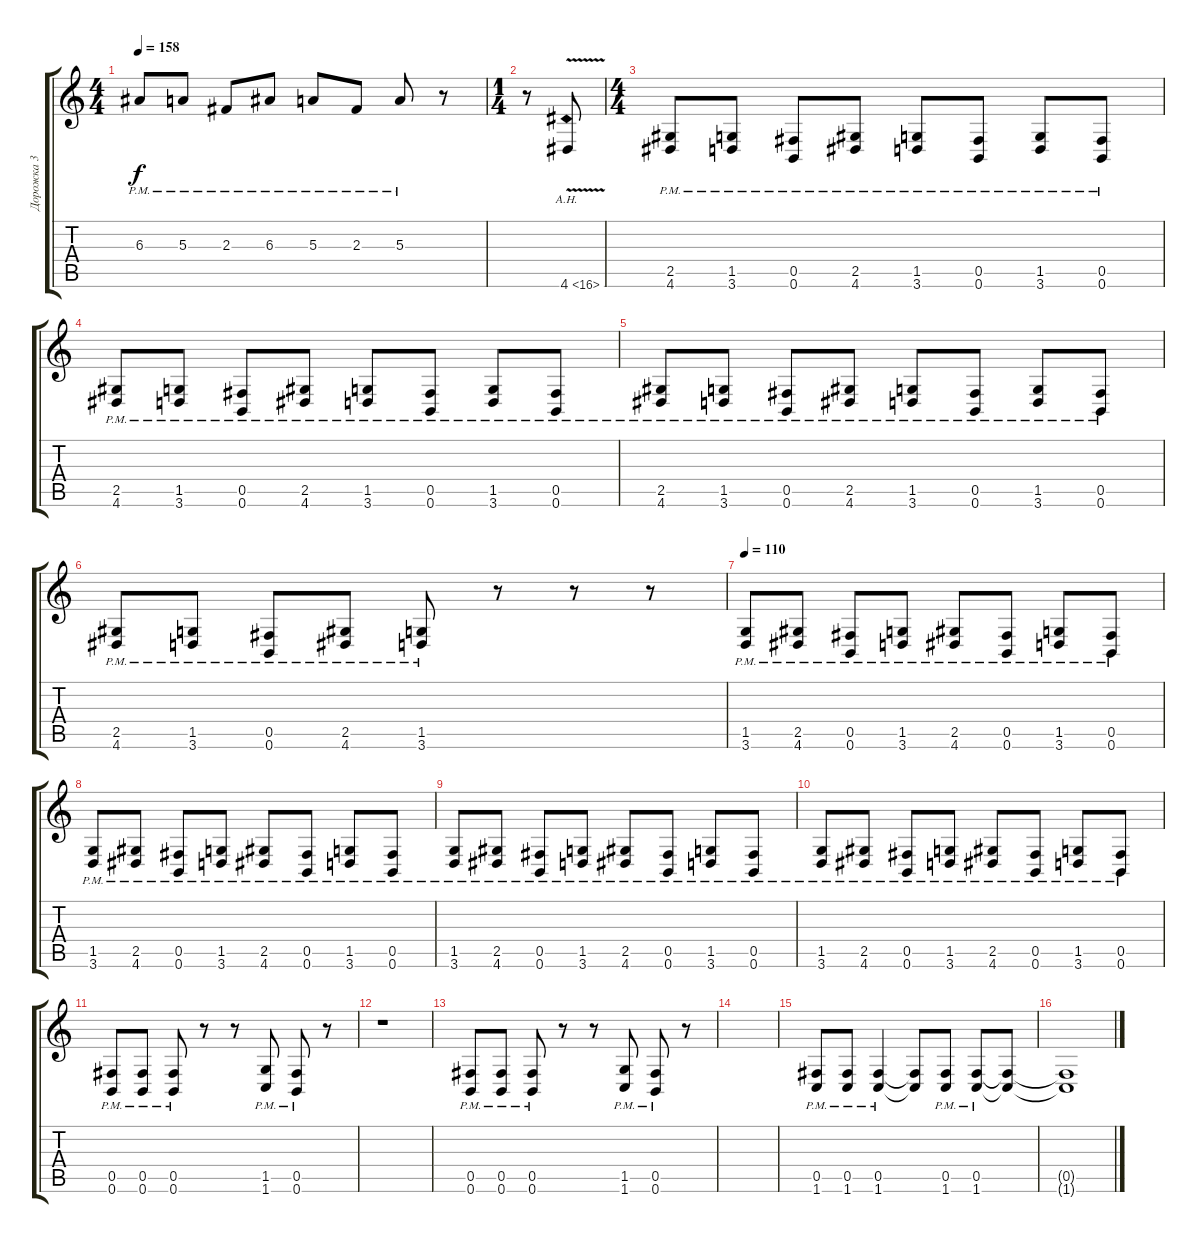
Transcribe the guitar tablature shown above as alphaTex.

\track ("Дорожка 3" "Дорожка 3") {instrument distortionguitar}
\staff {score tabs}
\tuning (Db4 Ab3 E3 B2 Gb2 B1) {hide}
\ts (4 4)
\tempo 158
\clef g2
\ks c
6.3{pm}.8{dy f} 5.3{pm}.8 2.3{pm}.8 6.3{pm}.8 5.3{pm}.8 2.3{pm}.8 5.3{pm}.8 r.8 |
\ts (1 4)
r.8 4.6{ah 12 v}.8 |
\ts (4 4)
(2.5{pm} 4.6).8 (1.5{pm} 3.6).8 (0.5{pm} 0.6).8 (2.5{pm} 4.6).8 (1.5{pm} 3.6).8 (0.5{pm} 0.6).8 (1.5{pm} 3.6).8 (0.5{pm} 0.6).8 |
(2.5{pm} 4.6).8 (1.5{pm} 3.6).8 (0.5{pm} 0.6).8 (2.5{pm} 4.6).8 (1.5{pm} 3.6).8 (0.5{pm} 0.6).8 (1.5{pm} 3.6).8 (0.5{pm} 0.6).8 |
(2.5{pm} 4.6).8 (1.5{pm} 3.6).8 (0.5{pm} 0.6).8 (2.5{pm} 4.6).8 (1.5{pm} 3.6).8 (0.5{pm} 0.6).8 (1.5{pm} 3.6).8 (0.5{pm} 0.6).8 |
(2.5{pm} 4.6).8 (1.5{pm} 3.6).8 (0.5{pm} 0.6).8 (2.5{pm} 4.6).8 (1.5{pm} 3.6).8 r.8 r.8 r.8 |
\tempo 110
(1.5{pm} 3.6).8 (2.5{pm} 4.6).8 (0.5{pm} 0.6).8 (1.5{pm} 3.6).8 (2.5{pm} 4.6).8 (0.5{pm} 0.6).8 (1.5{pm} 3.6).8 (0.5{pm} 0.6).8 |
(1.5{pm} 3.6).8 (2.5{pm} 4.6).8 (0.5{pm} 0.6).8 (1.5{pm} 3.6).8 (2.5{pm} 4.6).8 (0.5{pm} 0.6).8 (1.5{pm} 3.6).8 (0.5{pm} 0.6).8 |
(1.5{pm} 3.6).8 (2.5{pm} 4.6).8 (0.5{pm} 0.6).8 (1.5{pm} 3.6).8 (2.5{pm} 4.6).8 (0.5{pm} 0.6).8 (1.5{pm} 3.6).8 (0.5{pm} 0.6).8 |
(1.5{pm} 3.6).8 (2.5{pm} 4.6).8 (0.5{pm} 0.6).8 (1.5{pm} 3.6).8 (2.5{pm} 4.6).8 (0.5{pm} 0.6).8 (1.5{pm} 3.6).8 (0.5{pm} 0.6).8 |
(0.5{pm} 0.6).8 (0.5{pm} 0.6).8 (0.5{pm} 0.6).8 r.8 r.8 (1.5{pm} 1.6).8 (0.5{pm} 0.6).8 r.8 |
r.1 |
(0.5{pm} 0.6).8 (0.5{pm} 0.6).8 (0.5{pm} 0.6).8 r.8 r.8 (1.5{pm} 1.6).8 (0.5{pm} 0.6).8 r.8 |
|
(0.5{pm} 1.6).8 (0.5{pm} 1.6).8 (0.5{pm} 1.6).4 (0.5{t} 1.6{t}).8 (0.5{pm} 1.6).8 (0.5{pm} 1.6).8 (0.5{t} 1.6{t}).8 |
(0.5{t} 1.6{t}).1
